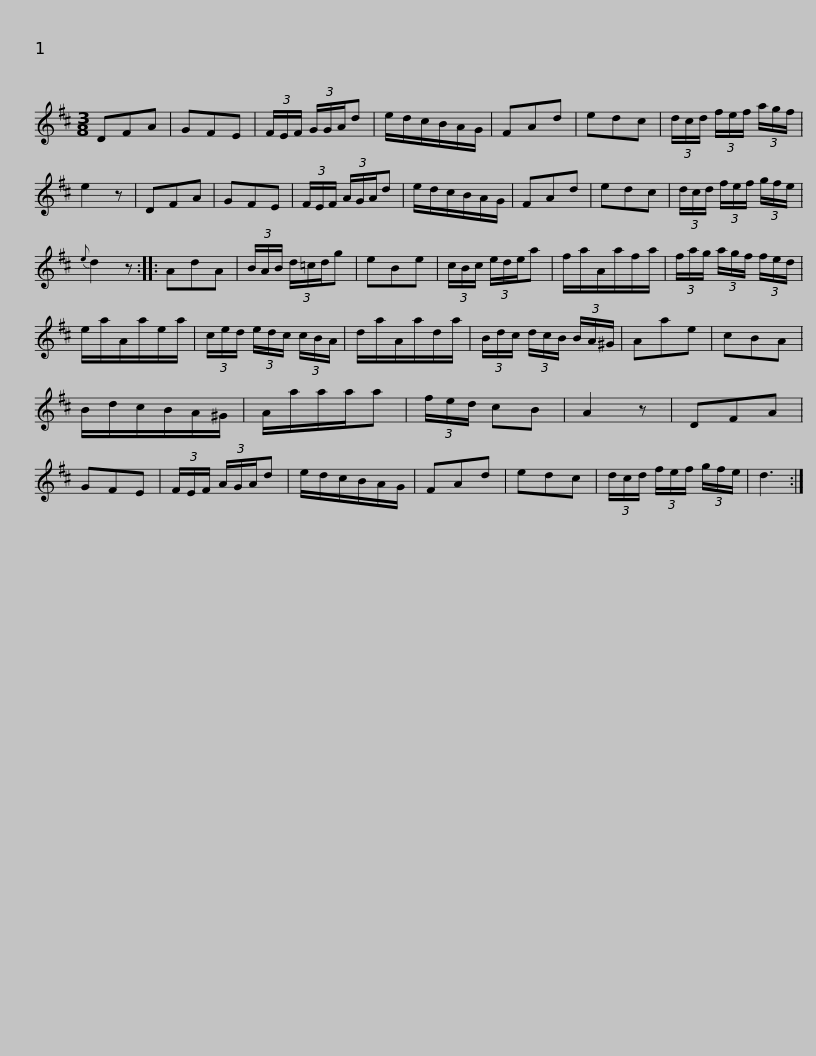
X:1
L:1/8
M:3/8
I:linebreak $
K:D
V:1 treble
V:1
 DFA | GFE | (3F/E/F/ (3G/G/A/d | e/d/c/B/A/G/ | FAd | %5
 edc | (3d/c/d/ (3f/e/f/ (3a/g/f/ | e2 z | DFA | GFE |$ %10
 (3F/E/F/ (3A/G/A/d | e/d/c/B/A/G/ | FAd | edc | (3d/c/d/ (3f/e/f/ (3g/f/e/ | %15
{e} d2 z :: AdA | (3B/A/B/ (3d/=c/d/g | eBe |$ (3c/B/c/ (3e/d/e/a | %20
 f/a/A/a/f/a/ | (3f/a/g/ (3a/g/f/ (3f/e/d/ | e/a/A/a/e/a/ | (3c/e/d/ (3e/d/c/ (3c/B/A/ | d/a/A/a/d/a/ |$ %25
 (3B/d/c/ (3d/c/B/ (3B/A/^G/ | Aae | cBA | B/d/c/B/A/^G/ | A/a/a/a/a | %30
 (3f/e/d/ cB | A2 z | DFA | GFE |$ (3F/E/F/ (3A/G/A/d | %35
 e/d/c/B/A/G/ | FAd | edc | (3d/c/d/ (3f/e/f/ (3g/f/e/ | d3 :| %40
